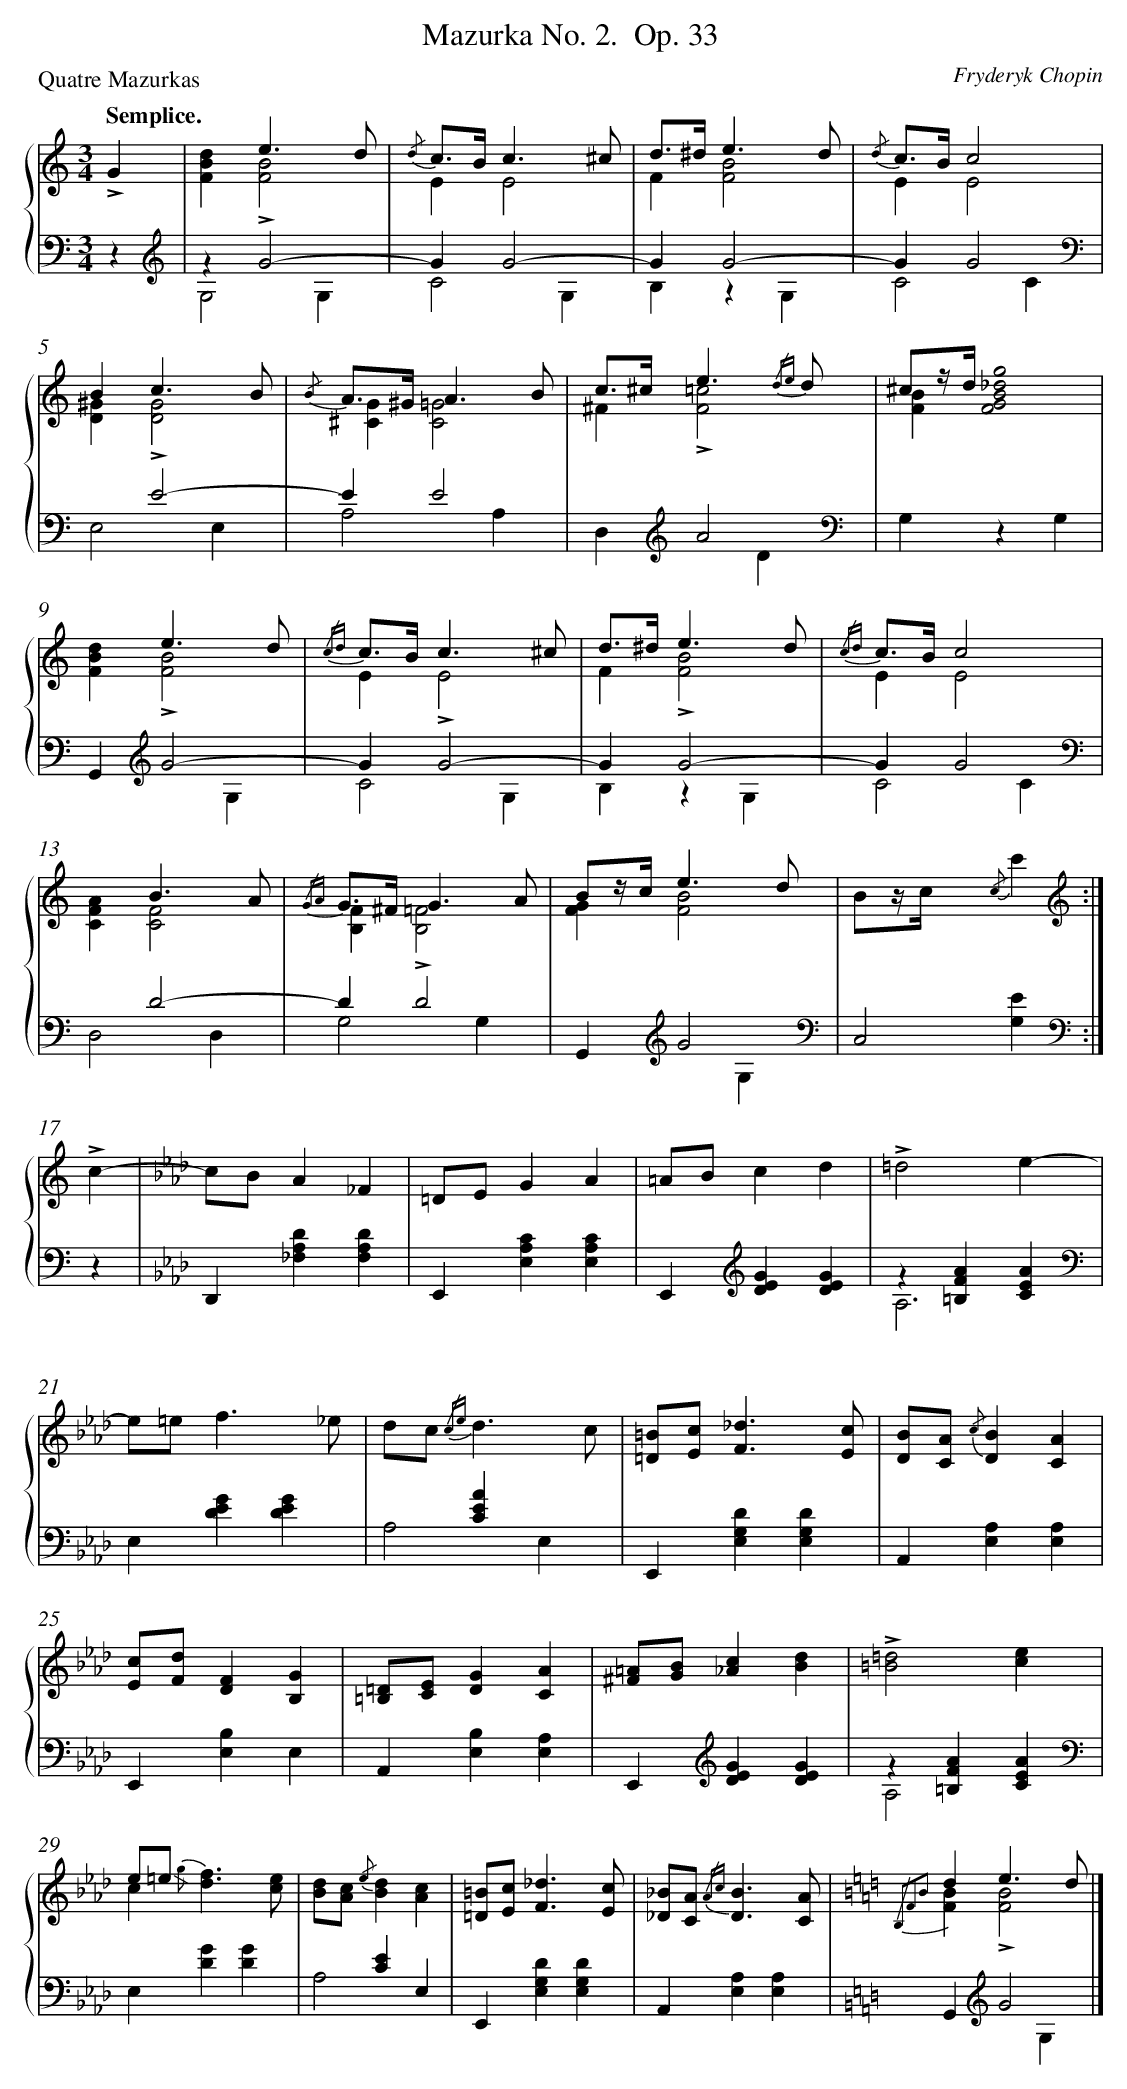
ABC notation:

X:1
T: Mazurka No. 2.	 Op. 33
C: Fryderyk Chopin
L: 1/4
M: 3/4
P: Quatre Mazurkas
Q: "Semplice."
%%staves {1 2}
V: 1 clef=treble
V: 2 clef=bass
K: C
[V:1] !accent!G [I:setbarnb 1]|
[V:2] z[K:clef=treble] |
[V:1] xe3/d/ & [dBF][B2F2] |
[V:2] z!accent!G2- & G,2G, |
[V:1] {/d} c/>B/c3/^c/ & EE2 |
[V:2] GG2- & C2G, |
[V:1] d/>^d/e3/d/ & F[B2F2] |
[V:2] GG2- & B,zG, |
[V:1] {/d} c/>B/c2 & EE2 |
[V:2] GG2[K:clef=bass] & C2C |
[V:1] Bc3/B/ & [^GD]!accent![G2D2] |
[V:2] xE2- & E,2E, |
[V:1] {/B} A/>^G/A3/B/ & [G^C][=G2C2] |
[V:2] EE2 & A,2A, |
[V:1] c/>^c/e3/{/de} d/ & ^F!accent![=c2F2] |
[V:2] x[K:clef=treble]A2[K:clef=bass] & D,xD |
[V:1] ^c/z//d//x2 & [BF][g2B2G2F2_d02] |
[V:2] G,zG, |
[V:1] xe3/d/ & [dBF]!accent![B2F2] |
[V:2] G,,[K:clef=treble]G2- & x2G, |
[V:1] {/cd} c/>B/c3/^c/ & E!accent!E2 |
[V:2] GG2- & C2G, |
[V:1] d/>^d/e3/d/ & F!accent![B2F2] |
[V:2] GG2- & B,zG, |
[V:1] {/cd} c/>B/c2 & EE2 |
[V:2] GG2[K:clef=bass] & C2C |
[V:1] xB3/A/ & [AFC][F2C2] |
[V:2] xD2- & D,2D, |
[V:1] {/GA} G/>^F/G3/A/ & [FB,][=F2B,2] |
[V:2] D!accent!D2 & G,2G, |
[V:1] B/z//c//e3/d/ & [GF][B2F2] |
[V:2] G,,[K:clef=treble]G2[K:clef=bass] & x2G, |
[V:1] B/z//c//x{/c}c' :|]
[V:2] C,2[G,E] :|]
[V:1] [K:clef=treble]!accent!c- |
[V:2] [K:clef=bass]z |
[V:1]  [K:Ab] c/B/A_F |
[V:2]  [K:Ab] D,,[DA,_F,][DA,F,] |
[V:1] =D/E/GA |
[V:2] E,,[CA,E,][CA,E,] |
[V:1] =A/B/cd |
[V:2] E,,[K:clef=treble][GED][GED] |
[V:1] !accent!=d2e- |
[V:2] z[AF=B,][AEC][K:clef=bass] & A,3 |
[V:1] e/=e<f_e/ |
[V:2] E,[GED][GED] |
[V:1] d/c< {/ce}dc/ |
[V:2] x[AEC]x & A,2E, |
[V:1] [=B/=D/][cE]<[_dF][c/E/] |
[V:2] E,,[DG,E,][DG,E,] |
[V:1] [B/D/][A/C/] {/c}[BD][AC] |
[V:2] A,,[A,E,][A,E,] |
[V:1] [c/E/][d/F/][FD][GB,] |
[V:2] E,,[B,E,]E, |
[V:1] [=D/=B,/][E/C/][GD][AC] |
[V:2] A,,[B,E,][A,E,] |
[V:1] [=A/^F/][B/G/][c_A][dB] |
[V:2] E,,[K:clef=treble][GED][GED] |
[V:1] !accent![=d2=B2][ec] |
[V:2] z[AF=B,][AEC][K:clef=bass] & A,2x |
[V:1] e/=e/x2 & c{/g}[f3/d3/][e/c/] |
[V:2] E,[GD][GD] |
[V:1] [d/B/][c/A/] {/e}[dB][cA] |
[V:2] x[EC]E, & A,2x |
[V:1] [=B/=D/][cE]<[_dF][c/E/] |
[V:2] E,,[DG,E,][DG,E,] |
[V:1] [_B/_D/][AC]< {/Ac}[BD][A/C/] |
[V:2] A,,[A,E,][A,E,] |
[V:1]  [K:C] {/B,2F2B2}de3/d/ & [BF]!accent![B2F2] |]
[V:2]  [K:C] G,,[K:clef=treble]G2 & x2G, |]
